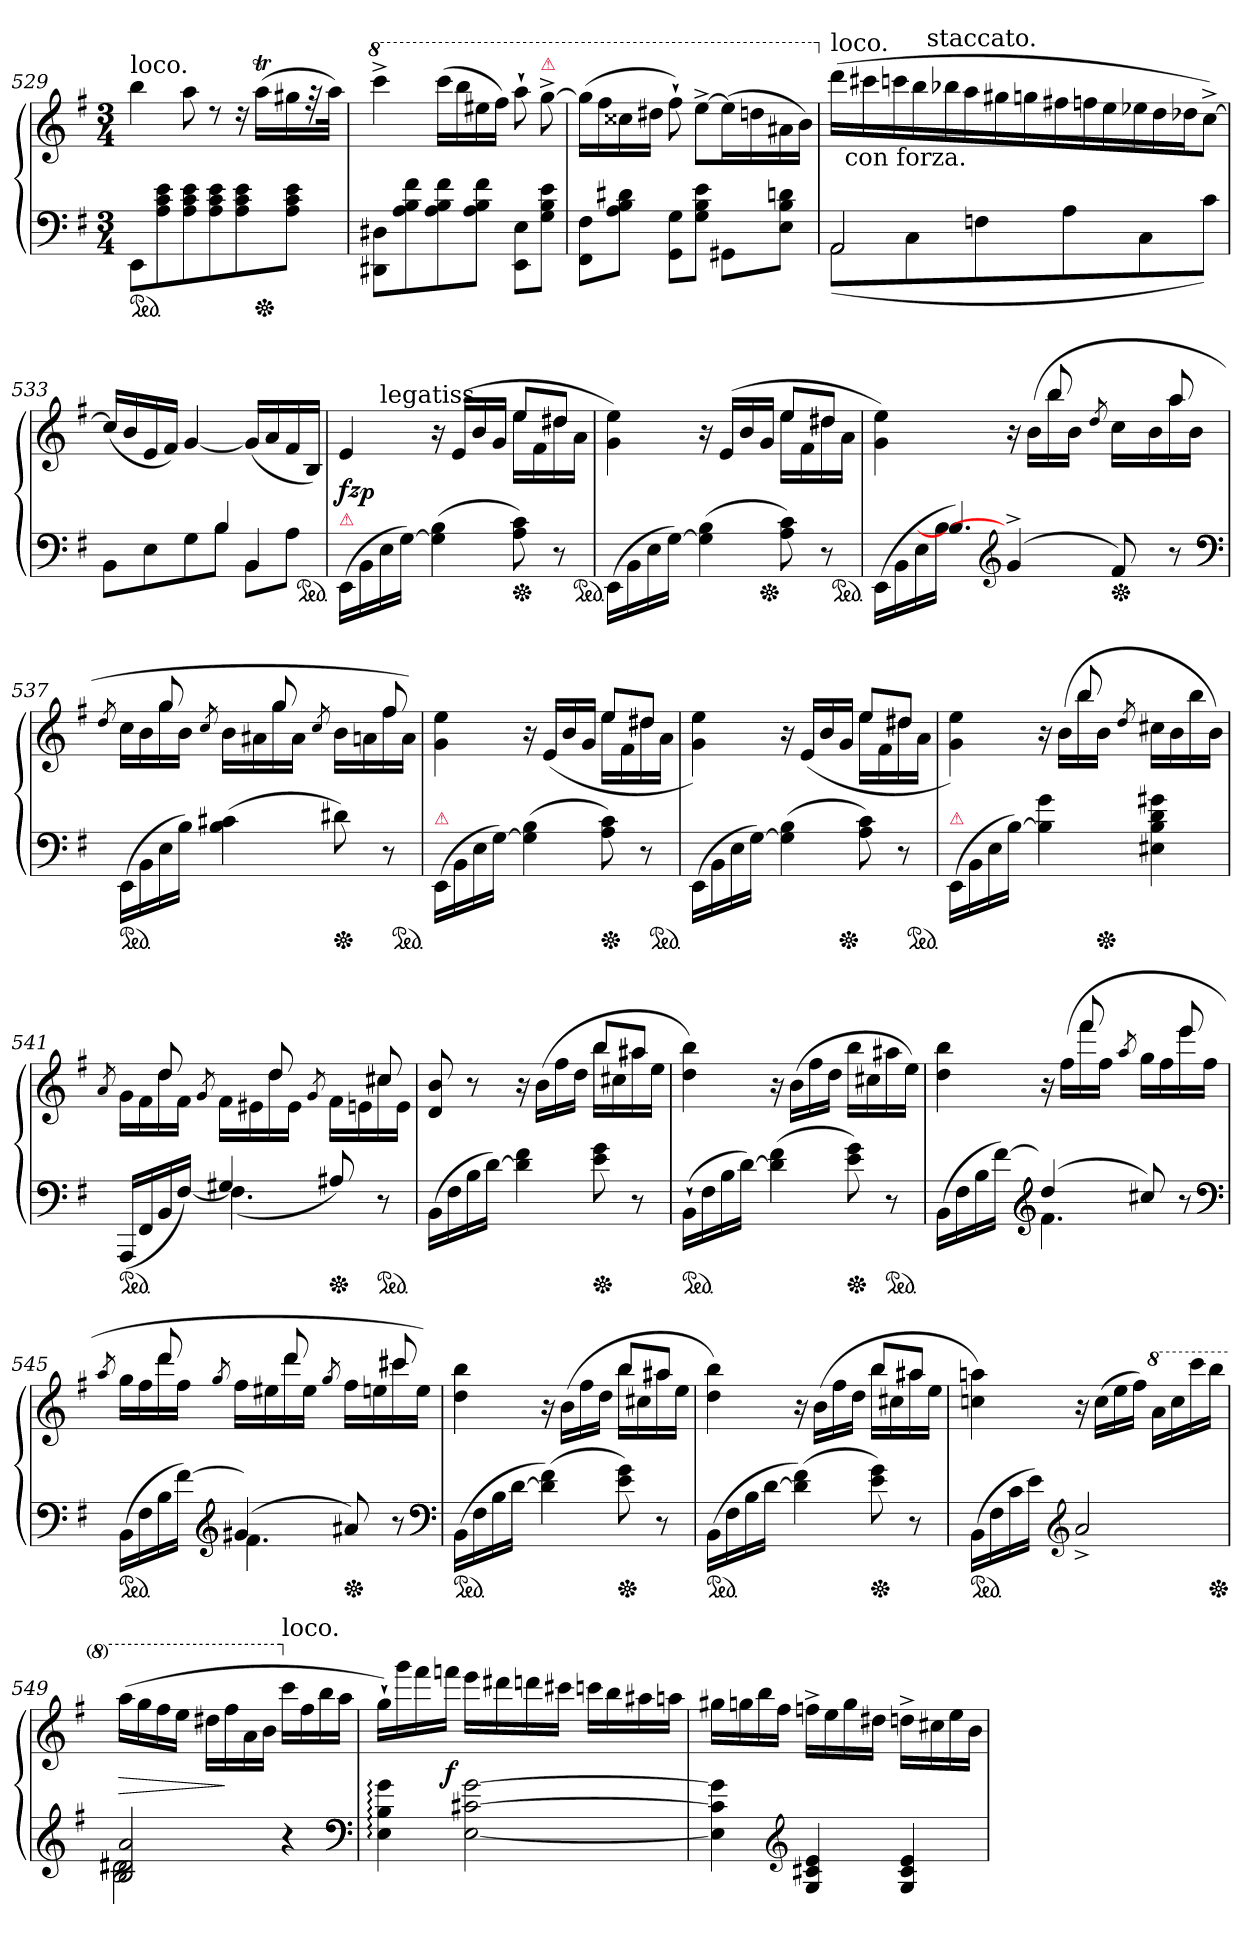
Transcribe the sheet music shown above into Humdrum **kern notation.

**kern	**kern	**dynam
*part1	*part1	*part1
*staff2	*staff1	*staff1/2
*clefF4	*clefG2	*
*k[f#]	*k[f#]	*
*M3/4	*M3/4	*
=529	=529	=529
!	!LO:TX:a:t=loco.	!
*ped	*	*
8EEL	4bb	.
8A 8c 8e	.	.
8A 8c 8e	8aa	.
8A 8c 8e	8rdd	.
8A 8c 8e	16rdd	.
*Xped	*	*
.	(>16aaTLL	.
8A 8c 8eJ	16gg#X	.
.	32rff	.
.	32aaJJk)	.
=530	=530	=530
*	*8va	*
8DD#X 8D#XL	4cccc^>	.
8A 8B 8f#	.	.
8A 8B 8f#	(>16ccccLL	.
.	16bbb	.
8A 8B 8f#J	16eee#X	.
.	16fff#JJ)	.
8EE 8EL	8aaa`>	.
!	!LO:TX:a:color=crimson:t=⚠	!
8G 8B 8eJ	[8ggg^>	.
=531	=531	=531
8FF# 8F#L	(>16gggLL]	.
.	16fff#	.
8A 8B 8d#XJ	16ccc##X	.
.	16ddd#XJJ	.
8GG 8GL	8fff#`>)	.
8G 8B 8eJ	[8eee^>L	.
8GG#XL	(>16eeeL]	.
.	16dddn	.
8E 8B 8dnJ	16aa#X	.
.	16bbJJ)	.
=532	=532	=532
*^	*	*
!	!LO:N:vis=2	!	!
*	*	*X8va	*
*	*	*Xtuplet	*
!	!	!LO:TX:a:t=loco.	!
2AA/	(>8AA\	(>112%5dddLL	.
!	!	!LO:TX:b:t=con forza.	!
.	.	112%5ccc#X	.
.	.	112%5cccn	.
.	8C	.	.
.	.	112%5bb	.
!	!	!LO:TX:a:t=staccato.	!
.	.	112%5bb-X	.
.	.	112%5aa	.
.	8Fn	.	.
.	.	112%5gg#X	.
.	.	112%5ggn	.
.	.	112%5ff#X	.
.	8A	.	.
.	.	112%5ffn	.
.	.	112%5ee	.
.	.	112%5ee-X	.
4ryy	8C	.	.
.	.	112%5dd	.
.	.	112%5dd-XJ	.
.	8cJ)	[8cc^>J)	.
=533	=533	=533	=533
4ryy	8BBL	(<16ccLL]	.
.	.	16b	.
.	8E	16e	.
.	.	16f#JJ)	.
8ryy	8G	[4g	.
!LO:N:vis=4	!	!	!
8B	8BJ	.	.
4BB	8BBL	(<16gLL]	.
.	.	16a	.
.	8AJ	16f#	.
.	.	16BJJ)	.
*v	*v	*	*
*ped	*	*
=534	=534	=534
*	*^	*
*	*	*^	*
!LO:TX:a:color=crimson:t=⚠	!	!	!	!
*	*	*	*^	*
(>16EE\LL	4e	2ryy	16ryy	8ryy	fz
16BB	.	.	2ryy	.	p
!	!	!	!	!LO:TX:a:t=legatiss.	!
16E	.	.	.	2ryy	.
[16GJJ)	.	.	.	.	.
(>4G] 4B	16r	.	.	.	.
.	(>16eLL	.	.	.	.
.	16b	.	.	.	.
.	16gJJ	.	.	.	.
*Xped	*	*	*	*	*
8A 8c)	8eeL	16eeLL	.	.	.
.	.	16f#	8.ryy	.	.
8r	8dd#XJ	16dd#X	.	8ryy	.
*ped	*	*	*	*	*
.	.	16aJJ	.	.	.
*	*	*v	*v	*v	*
=535	=535	=535	=535
(>16EE\LL	4g 4ee)	2ryy	.
16BB	.	.	.
16E	.	.	.
[16GJJ)	.	.	.
(>4G] 4B	16r	.	.
.	(>16eLL	.	.
.	16b	.	.
*Xped	*	*	*
.	16gJJ	.	.
8A 8c)	8eeL	16eeLL	.
.	.	16f#	.
8r	8dd#XJ	16dd#X	.
.	.	16aJJ	.
*ped	*	*	*
=536	=536	=536	=536
*^	*	*	*
(>16EE\LL	8ryy	4g 4ee)	4ryy	.
16BB	.	.	.	.
16E	16ryy	.	.	.
[16BJJ	4.B/])	.	.	.
*clefG2	*	*	*	*
(<4g^<	.	8ryy	16r	.
.	.	.	(>16bLL	.
.	.	8bb	16bb	.
.	.	.	16bJJ	.
.	.	.	8qdd/	.
*Xped	*	*	*	*
8f#)	.	8ryy	16ccLL	.
.	8ryy	.	16b	.
8r	.	8aa	16aa	.
.	16ryy	.	16bJJ	.
*v	*v	*	*	*
*clefF4	*	*	*
=537	=537	=537	=537
.	.	8qdd/	.
!LO:TX:a:color=crimson:t=⚠	!	!	!
*ped	*	*	*
(>16EE\LL	8ryy	16ccLL	.
16BB	.	16b	.
16E	8gg	16gg	.
16BJJ)	.	16bJJ	.
.	.	8qcc/	.
(>4B 4c#X	8ryy	16bLL	.
.	.	16a#X	.
.	8gg	16gg	.
.	.	16a#JJ	.
.	.	8qcc/	.
*Xped	*	*	*
8d#X)	8ryy	16bLL	.
.	.	16an	.
8r	8ff#	16ff#	.
.	.	16aJJ)	.
*ped	*	*	*
=538	=538	=538	=538
!LO:TX:a:color=crimson:t=⚠	!	!	!
(>16EE\LL	4ryy	4g 4ee	.
16BB	.	.	.
16E	.	.	.
[16GJJ)	.	.	.
(>4G] 4B	16r	4ryy	.
.	(>16eLL	.	.
.	16b	.	.
.	16gJJ	.	.
*Xped	*	*	*
8A 8c)	8eeL	16eeLL	.
.	.	16f#	.
8r	8dd#XJ	16dd#X	.
.	.	16aJJ	.
*ped	*	*	*
=539	=539	=539	=539
(>16EE\LL	4ryy	4g 4ee)	.
16BB	.	.	.
16E	.	.	.
[16GJJ)	.	.	.
(>4G] 4B	16r	4ryy	.
.	(>16eLL	.	.
.	16b	.	.
*Xped	*	*	*
.	16gJJ	.	.
8A 8c)	8eeL	16eeLL	.
.	.	16f#	.
8r	8dd#XJ	16dd#X	.
.	.	16aJJ	.
*ped	*	*	*
=540	=540	=540	=540
!LO:TX:a:color=crimson:t=⚠	!	!	!
(>16EE\LL	4ryy	4g 4ee)	.
16BB	.	.	.
16E	.	.	.
[16BJJ)	.	.	.
4B] 4g	8ryy	16r	.
.	.	(>16bLL	.
.	8bb	16bb	.
*Xped	*	*	*
.	.	16bJJ	.
.	.	8qdd/	.
4E#X 4B 4d 4g#X	8ryy	16cc#XLL	.
.	.	16b	.
.	8ryy	16bb	.
.	.	16bJJ)	.
=541	=541	=541	=541
.	.	8qa/	.
*^	*	*	*
!LO:TX:a:color=crimson:t=⚠	!	!	!	!
*ped	*	*	*	*
(<16AAALL	4ryy	8ryy	16gLL	.
16FF#	.	.	16f#	.
16BB	.	8dd	16dd	.
[16F#JJ)	.	.	16f#JJ	.
.	.	.	8qg/	.
4G#X	(<4.F#]	8ryy	16f#LL	.
.	.	.	16e#X	.
.	.	8dd	16dd	.
.	.	.	16e#JJ	.
.	.	.	8qg/	.
*Xped	*	*	*	*
8A#X)	.	8ryy	16f#LL	.
.	.	.	16en	.
*ped	*	*	*	*
8r	8ryy	8cc#X	16cc#X	.
.	.	.	16eJJ	.
*v	*v	*	*	*
=542	=542	=542	=542
(>16BBLL	8d 8b	4ryy	.
16F#	.	.	.
16B	8r	.	.
[16dJJ)	.	.	.
4d] 4f#	4ryy	16r	.
.	.	(>16bLL	.
.	.	16ff#	.
.	.	16ddJJ	.
*Xped	*	*	*
8e 8g	8bbL	16bbLL	.
.	.	16cc#X	.
8r	8aa#XJ	16aa#X	.
.	.	16eeJJ	.
=543	=543	=543	=543
!LO:TX:a:color=crimson:t=⚠	!	!	!
*	*v	*v	*
*ped	*	*
(>16BB`>LL	4dd 4bb)	.
16F#	.	.
16B	.	.
[16dJJ)	.	.
(>4d] 4f#	16r	.
.	(>16b\LL	.
.	16ff#	.
.	16ddJJ	.
*Xped	*	*
8e 8g)	16bbLL	.
.	16cc#X	.
*ped	*	*
8r	16aa#X	.
.	16eeJJ)	.
=544	=544	=544
*^	*^	*
(>16BB\LL	4ryy	4ryy	4dd 4bb	.
16F#	.	.	.	.
16B	.	.	.	.
[16f#JJ)	.	.	.	.
*clefG2	*	*	*	*
(>4dd	4.f#]	8ryy	16r	.
.	.	.	(>16ff#LL	.
.	.	8fff#	16fff#	.
.	.	.	16ff#JJ	.
.	.	.	8qaa/	.
8cc#X)	.	8ryy	16ggLL	.
.	.	.	16ff#	.
8r	8ryy	8eee	16eee	.
.	.	.	16ff#JJ	.
*clefF4	*	*	*	*
=545	=545	=545	=545	=545
.	.	.	8qaa/	.
!LO:TX:a:color=crimson:t=⚠	!	!	!	!
*ped	*	*	*	*
(>16BB\LL	4ryy	8ryy	16ggLL	.
16F#	.	.	16ff#	.
16B	.	8ddd	16ddd	.
[16f#JJ)	.	.	16ff#JJ	.
*clefG2	*	*	*	*
.	.	.	8qgg/	.
(>4g#X	4.f#]	8ryy	16ff#LL	.
.	.	.	16ee#X	.
.	.	8ddd	16ddd	.
.	.	.	16ee#JJ	.
.	.	.	8qgg/	.
*Xped	*	*	*	*
8a#X)	.	8ryy	16ff#LL	.
.	.	.	16een	.
8r	8ryy	8ccc#X	16ccc#X	.
.	.	.	16eeJJ)	.
*v	*v	*	*	*
*clefF4	*	*	*
=546	=546	=546	=546
!LO:TX:a:color=crimson:t=⚠	!	!	!
*ped	*	*	*
(>16BBLL	2ryy	4dd 4bb	.
16F#	.	.	.
16B	.	.	.
[16dJJ	.	.	.
(>4d] 4f#)	.	16r	.
.	.	(>16bLL	.
.	.	16ff#	.
.	.	16ddJJ	.
*Xped	*	*	*
8e 8g)	8bbL	16bbLL	.
.	.	16cc#X	.
8r	8aa#XJ	16aa#X	.
.	.	16eeJJ	.
=547	=547	=547	=547
!LO:TX:a:color=crimson:t=⚠	!	!	!
*ped	*	*	*
(>16BBLL	2ryy	4dd 4bb)	.
16F#	.	.	.
16B	.	.	.
[16dJJ	.	.	.
(>4d] 4f#)	.	16r	.
.	.	(>16bLL	.
.	.	16ff#	.
.	.	16ddJJ	.
*Xped	*	*	*
8e 8g)	8bbL	16bbLL	.
.	.	16cc#X	.
8r	8aa#XJ	16aa#X	.
.	.	16eeJJ	.
=548	=548	=548	=548
!	!LO:TX:c:t=cres.	!	!
!LO:TX:a:color=crimson:t=⚠	!	!	!
*	*v	*v	*
*ped	*	*
(>16BBLL	4ccn 4aan)	.
16F#	.	.
16c	.	.
16eJJ)	.	.
*clefG2	*	*
2a^>	16r	.
.	(>16ccLL	.
.	16ee	.
.	16ff#JJ)	.
*	*8va	*
.	16aaLL	.
.	16ccc	.
.	16cccc	.
*Xped	*	*
.	16bbbJJ	.
=549	=549	=549
*^	*	*
2B 2d#X 2a	2B 2d#X	(>16aaaLL	>
.	.	16ggg	.
.	.	16fff#	.
.	.	16eeeJJ	.
.	.	16ddd#XLL	.
.	.	16fff#	]
.	.	16aa	.
.	.	16bbJJ	.
*	*	*X8va	*
!	!	!LO:TX:a:t=loco.	!
4r	4ryy	16cccLL	.
.	.	16ff#	.
.	.	16bb	.
.	.	16aaJJ	.
*v	*v	*	*
*clefF4	*	*
=550	=550	=550
4E: 4B: 4g:	16gg`>LL)	.
.	16ggg	.
.	16fff#	.
.	16fffnJJ	f
[2E [2c#X [2g	16eeeLL	.
.	16ddd#X	.
.	16dddn	.
.	16ccc#XJJ	.
.	16cccnLL	.
.	16bb	.
.	16aa#X	.
.	16aanJJ	.
=551	=551	=551
4E] 4c#] 4g]	16gg#XLL	.
.	16ggn	.
.	16bb	.
.	16ff#JJ	.
*clefG2	*	*
4G 4c#X 4e	16ffn^<LL	.
.	16ee	.
.	16gg	.
.	16dd#XJJ	.
4G 4c# 4e	16ddn^<LL	.
.	16cc#X	.
.	16ee	.
.	16bJJ	.
=	=	=
*-	*-	*-
